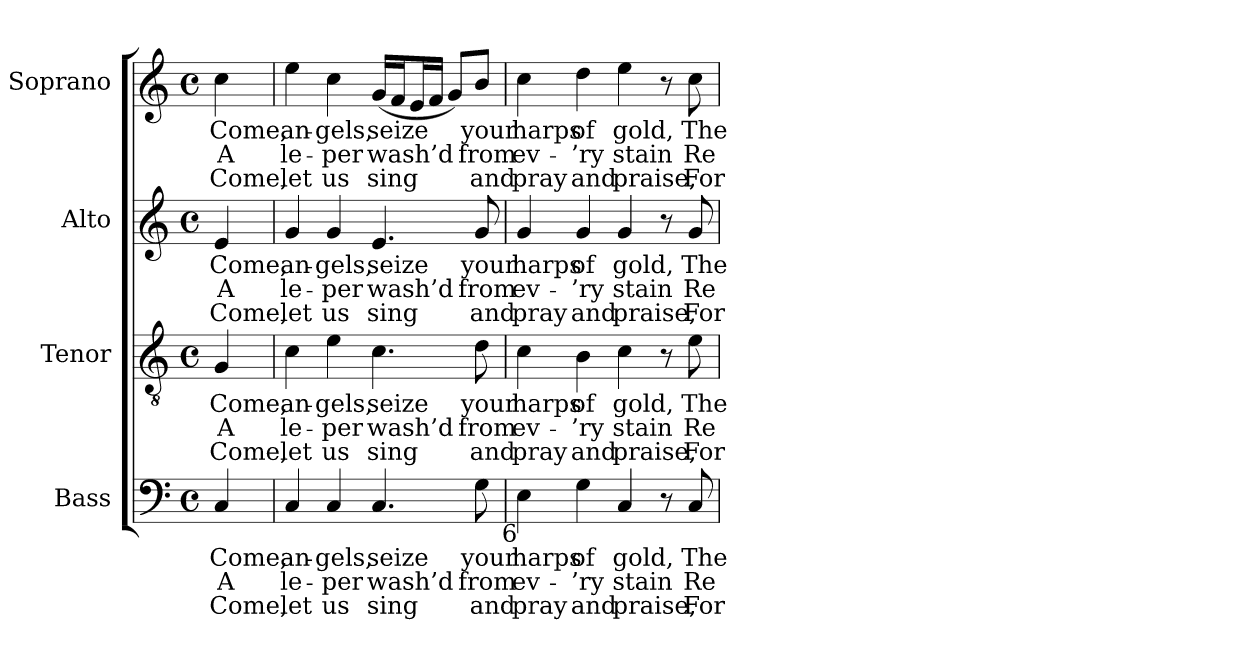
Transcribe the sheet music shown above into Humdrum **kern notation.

**kern	**text	**text	**text	**kern	**text	**text	**text	**kern	**text	**text	**text	**kern	**text	**text	**text
*part4	*part4	*part4	*part4	*part3	*part3	*part3	*part3	*part2	*part2	*part2	*part2	*part1	*part1	*part1	*part1
*staff4	*staff4	*staff4	*staff4	*staff3	*staff3	*staff3	*staff3	*staff2	*staff2	*staff2	*staff2	*staff1	*staff1	*staff1	*staff1
*I"Bass	*	*	*	*I"Tenor	*	*	*	*I"Alto	*	*	*	*I"Soprano	*	*	*
*I'B.	*	*	*	*I'T.	*	*	*	*I'A.	*	*	*	*I'S.	*	*	*
!!LO:PB:g=z
*clefF4	*	*	*	*clefGv2	*	*	*	*clefG2	*	*	*	*clefG2	*	*	*
*	*	*	*	*ITrd7c12	*	*	*	*	*	*	*	*	*	*	*
*k[]	*	*	*	*k[]	*	*	*	*k[]	*	*	*	*k[]	*	*	*
*C:	*	*	*	*C:	*	*	*	*C:	*	*	*	*C:	*	*	*
*M4/4	*	*	*	*M4/4	*	*	*	*M4/4	*	*	*	*M4/4	*	*	*
*met(c)	*	*	*	*met(c)	*	*	*	*met(c)	*	*	*	*met(c)	*	*	*
=	=	=	=	=	=	=	=	=	=	=	=	=	=	=	=
!	!LO:LY:b:color=#000000	!LO:LY:b:color=#000000	!LO:LY:b:color=#000000	!	!	!	!	!	!	!	!	!	!	!	!
!	!	!	!	!	!LO:LY:b:color=#000000	!LO:LY:b:color=#000000	!LO:LY:b:color=#000000	!	!	!	!	!	!	!	!
!	!	!	!	!	!	!	!	!	!LO:LY:b:color=#000000	!LO:LY:b:color=#000000	!LO:LY:b:color=#000000	!	!	!	!
!	!	!	!	!	!	!	!	!	!	!	!	!	!LO:LY:b:color=#000000	!LO:LY:b:color=#000000	!LO:LY:b:color=#000000
4Ci/	Come,	A	Come,	4GGi/	Come,	A	Come,	4ei/	Come,	A	Come,	4cci\	Come,	A	Come,
=1	=1	=1	=1	=1	=1	=1	=1	=1	=1	=1	=1	=1	=1	=1	=1
!	!LO:LY:b:color=#000000	!LO:LY:b:color=#000000	!LO:LY:b:color=#000000	!	!	!	!	!	!	!	!	!	!	!	!
!	!	!	!	!	!LO:LY:b:color=#000000	!LO:LY:b:color=#000000	!LO:LY:b:color=#000000	!	!	!	!	!	!	!	!
!	!	!	!	!	!	!	!	!	!LO:LY:b:color=#000000	!LO:LY:b:color=#000000	!LO:LY:b:color=#000000	!	!	!	!
!	!	!	!	!	!	!	!	!	!	!	!	!	!LO:LY:b:color=#000000	!LO:LY:b:color=#000000	!LO:LY:b:color=#000000
4Ci/	an-	le-	let	4Ci\	an-	le-	let	4gi/	an-	le-	let	4eei\	an-	le-	let
!	!LO:LY:b:color=#000000	!LO:LY:b:color=#000000	!LO:LY:b:color=#000000	!	!	!	!	!	!	!	!	!	!	!	!
!	!	!	!	!	!LO:LY:b:color=#000000	!LO:LY:b:color=#000000	!LO:LY:b:color=#000000	!	!	!	!	!	!	!	!
!	!	!	!	!	!	!	!	!	!LO:LY:b:color=#000000	!LO:LY:b:color=#000000	!LO:LY:b:color=#000000	!	!	!	!
!	!	!	!	!	!	!	!	!	!	!	!	!	!LO:LY:b:color=#000000	!LO:LY:b:color=#000000	!LO:LY:b:color=#000000
4Ci/	-gels,	-per	us	4Ei\	-gels,	-per	us	4gi/	-gels,	-per	us	4cci\	-gels,	-per	us
!	!LO:LY:b:color=#000000	!LO:LY:b:color=#000000	!LO:LY:b:color=#000000	!	!	!	!	!	!	!	!	!	!	!	!
!	!	!	!	!	!LO:LY:b:color=#000000	!LO:LY:b:color=#000000	!LO:LY:b:color=#000000	!	!	!	!	!	!	!	!
!	!	!	!	!	!	!	!	!	!LO:LY:b:color=#000000	!LO:LY:b:color=#000000	!LO:LY:b:color=#000000	!	!	!	!
!	!	!	!	!	!	!	!	!	!	!	!	!	!LO:LY:b:color=#000000	!LO:LY:b:color=#000000	!LO:LY:b:color=#000000
4.Ci/	seize	wash’d	sing	4.Ci\	seize	wash’d	sing	4.ei/	seize	wash’d	sing	(16gi/LL	seize	wash’d	sing
.	.	.	.	.	.	.	.	.	.	.	.	16fi/J	.	.	.
.	.	.	.	.	.	.	.	.	.	.	.	16ei/L	.	.	.
.	.	.	.	.	.	.	.	.	.	.	.	16fi/JJ	.	.	.
.	.	.	.	.	.	.	.	.	.	.	.	8gi/L)	.	.	.
!	!LO:LY:b:color=#000000	!LO:LY:b:color=#000000	!LO:LY:b:color=#000000	!	!	!	!	!	!	!	!	!	!	!	!
!	!	!	!	!	!LO:LY:b:color=#000000	!LO:LY:b:color=#000000	!LO:LY:b:color=#000000	!	!	!	!	!	!	!	!
!	!	!	!	!	!	!	!	!	!LO:LY:b:color=#000000	!LO:LY:b:color=#000000	!LO:LY:b:color=#000000	!	!	!	!
!	!	!	!	!	!	!	!	!	!	!	!	!	!LO:LY:b:color=#000000	!LO:LY:b:color=#000000	!LO:LY:b:color=#000000
8Gi\	your	from	and	8Di\	your	from	and	8gi/	your	from	and	8bi/J	your	from	and
=2	=2	=2	=2	=2	=2	=2	=2	=2	=2	=2	=2	=2	=2	=2	=2
!	!LO:LY:b:color=#000000	!LO:LY:b:color=#000000	!LO:LY:b:color=#000000	!	!	!	!	!	!	!	!	!	!	!	!
!	!	!	!	!	!LO:LY:b:color=#000000	!LO:LY:b:color=#000000	!LO:LY:b:color=#000000	!	!	!	!	!	!	!	!
!	!	!	!	!	!	!	!	!	!LO:LY:b:color=#000000	!LO:LY:b:color=#000000	!LO:LY:b:color=#000000	!	!	!	!
!LO:TX:b:rj:t=6	!	!	!	!	!	!	!	!	!	!	!	!	!	!	!
!	!	!	!	!	!	!	!	!	!	!	!	!	!LO:LY:b:color=#000000	!LO:LY:b:color=#000000	!LO:LY:b:color=#000000
4Ei\	harps	ev-	pray	4Ci\	harps	ev-	pray	4gi/	harps	ev-	pray	4cci\	harps	ev-	pray
!	!LO:LY:b:color=#000000	!LO:LY:b:color=#000000	!LO:LY:b:color=#000000	!	!	!	!	!	!	!	!	!	!	!	!
!	!	!	!	!	!LO:LY:b:color=#000000	!LO:LY:b:color=#000000	!LO:LY:b:color=#000000	!	!	!	!	!	!	!	!
!	!	!	!	!	!	!	!	!	!LO:LY:b:color=#000000	!LO:LY:b:color=#000000	!LO:LY:b:color=#000000	!	!	!	!
!	!	!	!	!	!	!	!	!	!	!	!	!	!LO:LY:b:color=#000000	!LO:LY:b:color=#000000	!LO:LY:b:color=#000000
4Gi\	of	-’ry	and	4BBi\	of	-’ry	and	4gi/	of	-’ry	and	4ddi\	of	-’ry	and
!	!LO:LY:b:color=#000000	!LO:LY:b:color=#000000	!LO:LY:b:color=#000000	!	!	!	!	!	!	!	!	!	!	!	!
!	!	!	!	!	!LO:LY:b:color=#000000	!LO:LY:b:color=#000000	!LO:LY:b:color=#000000	!	!	!	!	!	!	!	!
!	!	!	!	!	!	!	!	!	!LO:LY:b:color=#000000	!LO:LY:b:color=#000000	!LO:LY:b:color=#000000	!	!	!	!
!	!	!	!	!	!	!	!	!	!	!	!	!	!LO:LY:b:color=#000000	!LO:LY:b:color=#000000	!LO:LY:b:color=#000000
4Ci/	gold,	stain	praise,	4Ci\	gold,	stain	praise,	4gi/	gold,	stain	praise,	4eei\	gold,	stain	praise,
8r	.	.	.	8r	.	.	.	8r	.	.	.	8r	.	.	.
!	!LO:LY:b:color=#000000	!LO:LY:b:color=#000000	!LO:LY:b:color=#000000	!	!	!	!	!	!	!	!	!	!	!	!
!	!	!	!	!	!LO:LY:b:color=#000000	!LO:LY:b:color=#000000	!LO:LY:b:color=#000000	!	!	!	!	!	!	!	!
!	!	!	!	!	!	!	!	!	!LO:LY:b:color=#000000	!LO:LY:b:color=#000000	!LO:LY:b:color=#000000	!	!	!	!
!	!	!	!	!	!	!	!	!	!	!	!	!	!LO:LY:b:color=#000000	!LO:LY:b:color=#000000	!LO:LY:b:color=#000000
8Ci/	The	Re-	For	8Ei\	The	Re-	For	8gi/	The	Re-	For	8cci\	The	Re-	For
=	=	=	=	=	=	=	=	=	=	=	=	=	=	=	=
*-	*-	*-	*-	*-	*-	*-	*-	*-	*-	*-	*-	*-	*-	*-	*-
